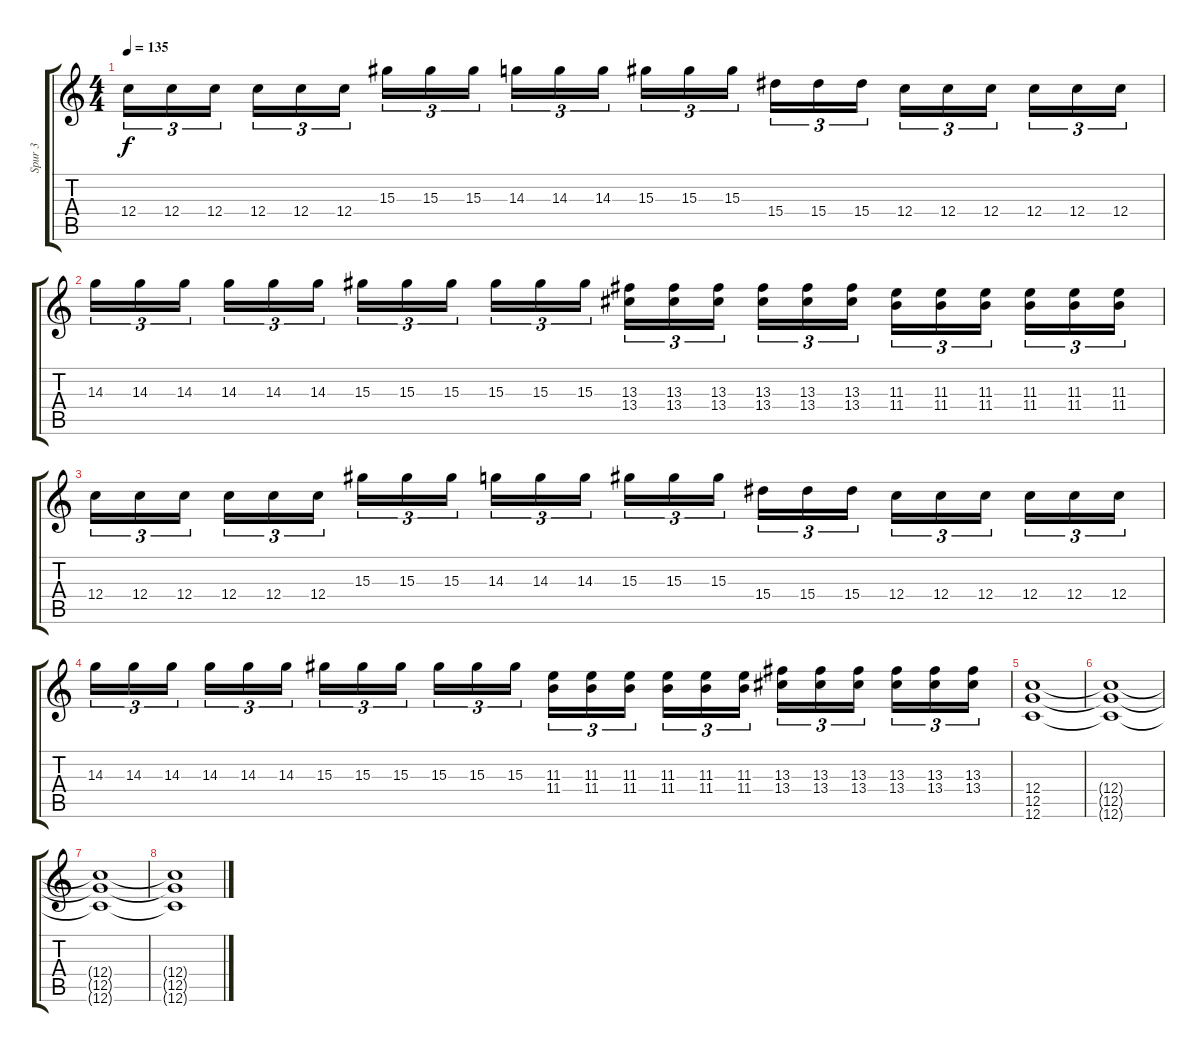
\track ("Spur 3" "Spur 3") {instrument distortionguitar}
\staff {score tabs}
\tuning (D4 A3 F3 C3 G2 C2) {hide}
\ts (4 4)
\tempo 135
\clef g2
\ks c
12.4.16{tu (3 2) dy f} 12.4.16{tu (3 2)} 12.4.16{tu (3 2) beam splitsecondary} 12.4.16{tu (3 2)} 12.4.16{tu (3 2)} 12.4.16{tu (3 2)} 15.3.16{tu (3 2)} 15.3.16{tu (3 2)} 15.3.16{tu (3 2) beam splitsecondary} 14.3.16{tu (3 2)} 14.3.16{tu (3 2)} 14.3.16{tu (3 2)} 15.3.16{tu (3 2)} 15.3.16{tu (3 2)} 15.3.16{tu (3 2) beam splitsecondary} 15.4.16{tu (3 2)} 15.4.16{tu (3 2)} 15.4.16{tu (3 2)} 12.4.16{tu (3 2)} 12.4.16{tu (3 2)} 12.4.16{tu (3 2) beam splitsecondary} 12.4.16{tu (3 2)} 12.4.16{tu (3 2)} 12.4.16{tu (3 2)} |
14.3.16{tu (3 2)} 14.3.16{tu (3 2)} 14.3.16{tu (3 2) beam splitsecondary} 14.3.16{tu (3 2)} 14.3.16{tu (3 2)} 14.3.16{tu (3 2)} 15.3.16{tu (3 2)} 15.3.16{tu (3 2)} 15.3.16{tu (3 2) beam splitsecondary} 15.3.16{tu (3 2)} 15.3.16{tu (3 2)} 15.3.16{tu (3 2)} (13.3 13.4).16{tu (3 2)} (13.3 13.4).16{tu (3 2)} (13.3 13.4).16{tu (3 2) beam splitsecondary} (13.3 13.4).16{tu (3 2)} (13.3 13.4).16{tu (3 2)} (13.3 13.4).16{tu (3 2)} (11.3 11.4).16{tu (3 2)} (11.3 11.4).16{tu (3 2)} (11.3 11.4).16{tu (3 2) beam splitsecondary} (11.3 11.4).16{tu (3 2)} (11.3 11.4).16{tu (3 2)} (11.3 11.4).16{tu (3 2)} |
12.4.16{tu (3 2)} 12.4.16{tu (3 2)} 12.4.16{tu (3 2) beam splitsecondary} 12.4.16{tu (3 2)} 12.4.16{tu (3 2)} 12.4.16{tu (3 2)} 15.3.16{tu (3 2)} 15.3.16{tu (3 2)} 15.3.16{tu (3 2) beam splitsecondary} 14.3.16{tu (3 2)} 14.3.16{tu (3 2)} 14.3.16{tu (3 2)} 15.3.16{tu (3 2)} 15.3.16{tu (3 2)} 15.3.16{tu (3 2) beam splitsecondary} 15.4.16{tu (3 2)} 15.4.16{tu (3 2)} 15.4.16{tu (3 2)} 12.4.16{tu (3 2)} 12.4.16{tu (3 2)} 12.4.16{tu (3 2) beam splitsecondary} 12.4.16{tu (3 2)} 12.4.16{tu (3 2)} 12.4.16{tu (3 2)} |
14.3.16{tu (3 2)} 14.3.16{tu (3 2)} 14.3.16{tu (3 2) beam splitsecondary} 14.3.16{tu (3 2)} 14.3.16{tu (3 2)} 14.3.16{tu (3 2)} 15.3.16{tu (3 2)} 15.3.16{tu (3 2)} 15.3.16{tu (3 2) beam splitsecondary} 15.3.16{tu (3 2)} 15.3.16{tu (3 2)} 15.3.16{tu (3 2)} (11.3 11.4).16{tu (3 2)} (11.3 11.4).16{tu (3 2)} (11.3 11.4).16{tu (3 2) beam splitsecondary} (11.3 11.4).16{tu (3 2)} (11.3 11.4).16{tu (3 2)} (11.3 11.4).16{tu (3 2)} (13.3 13.4).16{tu (3 2)} (13.3 13.4).16{tu (3 2)} (13.3 13.4).16{tu (3 2) beam splitsecondary} (13.3 13.4).16{tu (3 2)} (13.3 13.4).16{tu (3 2)} (13.3 13.4).16{tu (3 2)} |
(12.4 12.5 12.6).1 |
(12.4{t} 12.5{t} 12.6{t}).1 |
(12.4{t} 12.5{t} 12.6{t}).1 |
(12.4{t} 12.5{t} 12.6{t}).1
